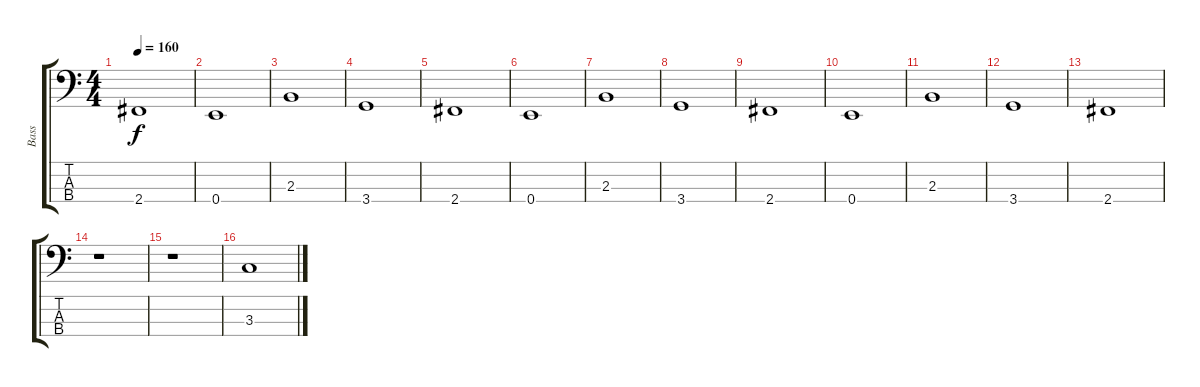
\track ("Bass" "Bass") {instrument electricbassfinger}
\staff {score tabs}
\tuning (G2 D2 A1 E1) {hide}
\ts (4 4)
\tempo 160
\clef f4
\ks c
2.4.1{dy f} |
0.4.1 |
2.3.1 |
3.4.1 |
2.4.1 |
0.4.1 |
2.3.1 |
3.4.1 |
2.4.1 |
0.4.1 |
2.3.1 |
3.4.1 |
2.4.1 |
r.1 |
r.1 |
3.3.1
